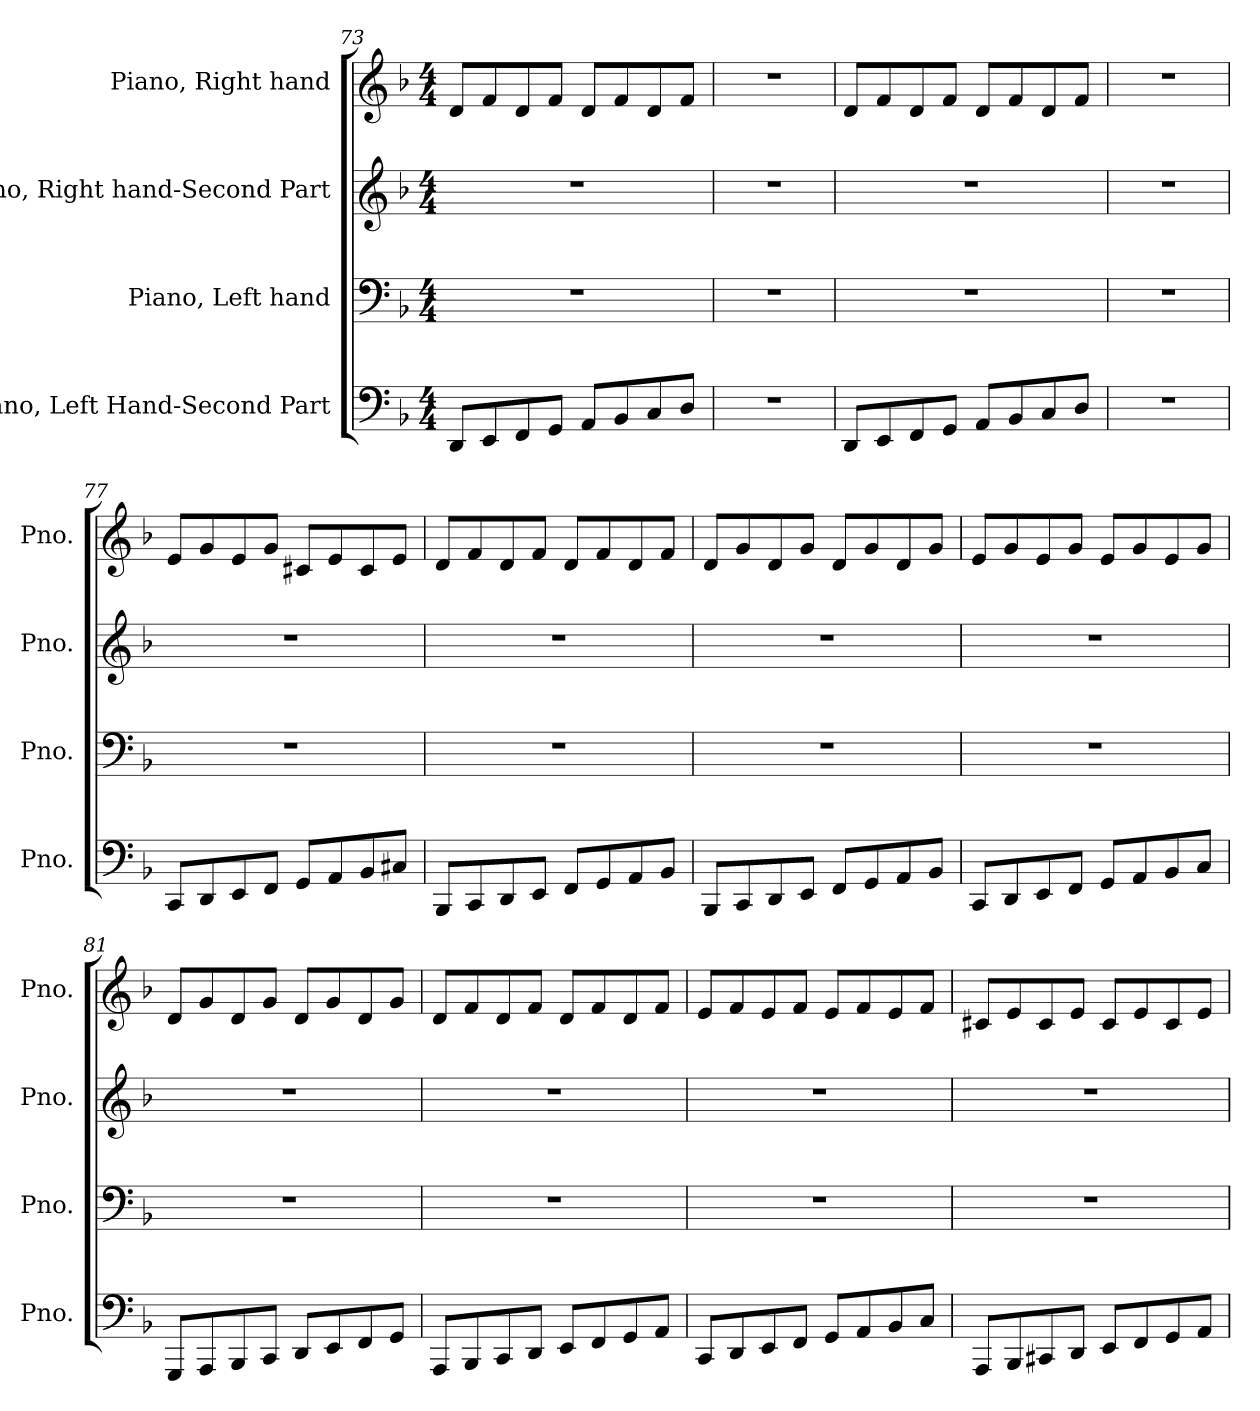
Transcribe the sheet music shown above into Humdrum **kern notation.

**kern	**kern	**kern	**kern
*part4	*part3	*part2	*part1
*staff4	*staff3	*staff2	*staff1
*I"Piano, Left Hand-Second Part	*I"Piano, Left hand	*I"Piano, Right hand-Second Part	*I"Piano, Right hand
*I'Pno.	*I'Pno.	*I'Pno.	*I'Pno.
*clefF4	*clefF4	*clefG2	*clefG2
*k[b-]	*k[b-]	*k[b-]	*k[b-]
*M4/4	*M4/4	*M4/4	*M4/4
=73	=73	=73	=73
8DD/L	1r	1r	8d/L
8EE/	.	.	8f/
8FF/	.	.	8d/
8GG/J	.	.	8f/J
8AA/L	.	.	8d/L
8BB-/	.	.	8f/
8C/	.	.	8d/
8D/J	.	.	8f/J
=74	=74	=74	=74
1r	1r	1r	1r
!!LO:PB:g=z
=75	=75	=75	=75
8DD/L	1r	1r	8d/L
8EE/	.	.	8f/
8FF/	.	.	8d/
8GG/J	.	.	8f/J
8AA/L	.	.	8d/L
8BB-/	.	.	8f/
8C/	.	.	8d/
8D/J	.	.	8f/J
=76	=76	=76	=76
1r	1r	1r	1r
=77	=77	=77	=77
8CC/L	1r	1r	8e/L
8DD/	.	.	8g/
8EE/	.	.	8e/
8FF/J	.	.	8g/J
8GG/L	.	.	8c#X/L
8AA/	.	.	8e/
8BB-/	.	.	8c#/
8C#X/J	.	.	8e/J
=78	=78	=78	=78
8BBB-/L	1r	1r	8d/L
8CC/	.	.	8f/
8DD/	.	.	8d/
8EE/J	.	.	8f/J
8FF/L	.	.	8d/L
8GG/	.	.	8f/
8AA/	.	.	8d/
8BB-/J	.	.	8f/J
=79	=79	=79	=79
8BBB-/L	1r	1r	8d/L
8CC/	.	.	8g/
8DD/	.	.	8d/
8EE/J	.	.	8g/J
8FF/L	.	.	8d/L
8GG/	.	.	8g/
8AA/	.	.	8d/
8BB-/J	.	.	8g/J
!!LO:LB:g=z
=80	=80	=80	=80
8CC/L	1r	1r	8e/L
8DD/	.	.	8g/
8EE/	.	.	8e/
8FF/J	.	.	8g/J
8GG/L	.	.	8e/L
8AA/	.	.	8g/
8BB-/	.	.	8e/
8C/J	.	.	8g/J
=81	=81	=81	=81
8GGG/L	1r	1r	8d/L
8AAA/	.	.	8g/
8BBB-/	.	.	8d/
8CC/J	.	.	8g/J
8DD/L	.	.	8d/L
8EE/	.	.	8g/
8FF/	.	.	8d/
8GG/J	.	.	8g/J
=82	=82	=82	=82
8AAA/L	1r	1r	8d/L
8BBB-/	.	.	8f/
8CC/	.	.	8d/
8DD/J	.	.	8f/J
8EE/L	.	.	8d/L
8FF/	.	.	8f/
8GG/	.	.	8d/
8AA/J	.	.	8f/J
=83	=83	=83	=83
8CC/L	1r	1r	8e/L
8DD/	.	.	8f/
8EE/	.	.	8e/
8FF/J	.	.	8f/J
8GG/L	.	.	8e/L
8AA/	.	.	8f/
8BB-/	.	.	8e/
8C/J	.	.	8f/J
!!LO:LB:g=z
=84	=84	=84	=84
8AAA/L	1r	1r	8c#X/L
8BBB-/	.	.	8e/
8CC#X/	.	.	8c#/
8DD/J	.	.	8e/J
8EE/L	.	.	8c#/L
8FF/	.	.	8e/
8GG/	.	.	8c#/
8AA/J	.	.	8e/J
=	=	=	=
*-	*-	*-	*-
